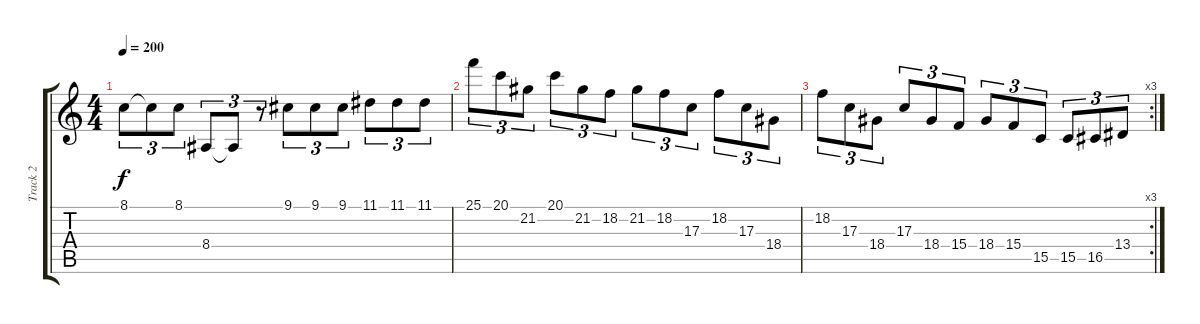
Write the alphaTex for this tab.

\track ("Track 2" "Track 2") {instrument lead5charang}
\staff {score tabs}
\tuning (E4 B3 G3 D3 A2 E2) {hide}
\ts (4 4)
\tempo 200
\clef g2
\ks c
8.1.8{tu (3 2) dy f} 8.1{t}.8{tu (3 2)} 8.1.8{tu (3 2)} 8.4.8{tu (3 2)} 8.4{t}.8{tu (3 2)} r.8{tu (3 2)} 9.1.8{tu (3 2)} 9.1.8{tu (3 2)} 9.1.8{tu (3 2)} 11.1.8{tu (3 2)} 11.1.8{tu (3 2)} 11.1.8{tu (3 2)} |
25.1.8{tu (3 2)} 20.1.8{tu (3 2)} 21.2.8{tu (3 2)} 20.1.8{tu (3 2)} 21.2.8{tu (3 2)} 18.2.8{tu (3 2)} 21.2.8{tu (3 2)} 18.2.8{tu (3 2)} 17.3.8{tu (3 2)} 18.2.8{tu (3 2)} 17.3.8{tu (3 2)} 18.4.8{tu (3 2)} |
\rc 3
18.2.8{tu (3 2)} 17.3.8{tu (3 2)} 18.4.8{tu (3 2)} 17.3.8{tu (3 2)} 18.4.8{tu (3 2)} 15.4.8{tu (3 2)} 18.4.8{tu (3 2)} 15.4.8{tu (3 2)} 15.5.8{tu (3 2)} 15.5.8{tu (3 2)} 16.5.8{tu (3 2)} 13.4.8{tu (3 2)}
